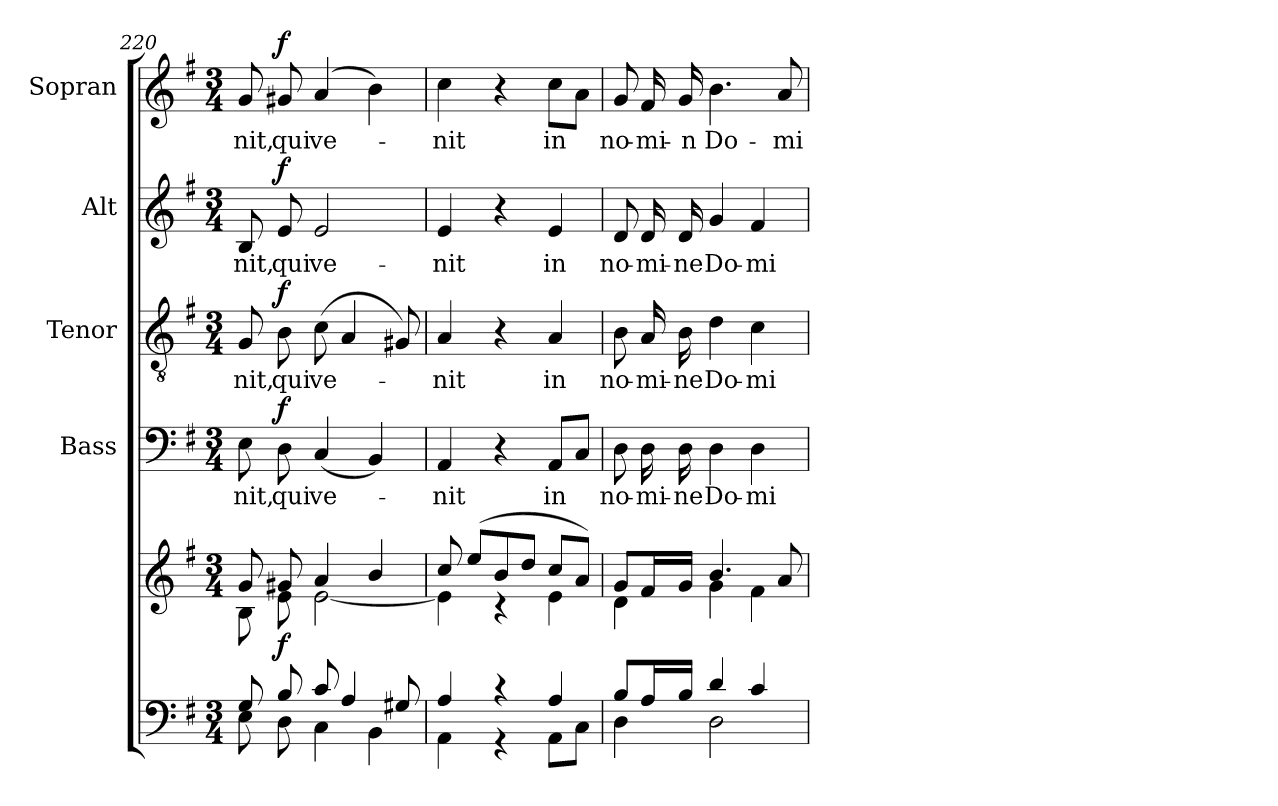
**kern	**kern	**dynam	**kern	**text	**dynam	**kern	**text	**dynam	**kern	**text	**dynam	**kern	**text	**dynam
*part5	*part5	*part5	*part4	*part4	*part4	*part3	*part3	*part3	*part2	*part2	*part2	*part1	*part1	*part1
*staff6	*staff5	*staff5/6	*staff4	*staff4	*staff4	*staff3	*staff3	*staff3	*staff2	*staff2	*staff2	*staff1	*staff1	*staff1
*	*	*	*I"Bass	*	*	*I"Tenor	*	*	*I"Alt	*	*	*I"Sopran	*	*
*	*	*	*I'B.	*	*	*I'T.	*	*	*I'A.	*	*	*I'S.	*	*
*clefF4	*clefG2	*	*clefF4	*	*	*clefGv2	*	*	*clefG2	*	*	*clefG2	*	*
*k[f#]	*k[f#]	*	*k[f#]	*	*	*k[f#]	*	*	*k[f#]	*	*	*k[f#]	*	*
*G:	*G:	*	*G:	*	*	*G:	*	*	*G:	*	*	*G:	*	*
*M3/4	*M3/4	*	*M3/4	*	*	*M3/4	*	*	*M3/4	*	*	*M3/4	*	*
=220	=220	=220	=220	=220	=220	=220	=220	=220	=220	=220	=220	=220	=220	=220
*^	*^	*	*	*	*	*	*	*	*	*	*	*	*	*
!	!	!	!	!	!	!LO:LY:b	!	!	!LO:LY:b	!	!	!LO:LY:b	!	!	!LO:LY:b	!
8G/	8E\	8g/	8B\	.	8E\	-nit,	.	8G/	-nit,	.	8B/	-nit,	.	8g/	-nit,	.
!	!	!	!	!LO:DY:b	!	!LO:LY:b	!LO:DY:a	!	!LO:LY:b	!LO:DY:a	!	!LO:LY:b	!LO:DY:a	!	!LO:LY:b	!LO:DY:a
8B/	8D\	8g#X/	8e\	f	8D\	qui	f	8B\	qui	f	8e/	qui	f	8g#X/	qui	f
!	!	!	!	!	!	!LO:LY:b	!	!	!LO:LY:b	!	!	!LO:LY:b	!	!	!LO:LY:b	!
8c/	4C\	4a/	[<2e\	.	(<4C/	ve-	.	(>8c\	ve-	.	2e/	ve-	.	(4a/	ve-	.
4A/	.	.	.	.	.	.	.	4A/	.	.	.	.	.	.	.	.
.	4BB\	4b/	.	.	4BB/)	.	.	.	.	.	.	.	.	4b\)	.	.
8G#X/	.	.	.	.	.	.	.	8G#X/)	.	.	.	.	.	.	.	.
=221	=221	=221	=221	=221	=221	=221	=221	=221	=221	=221	=221	=221	=221	=221	=221	=221
!	!	!	!	!	!	!LO:LY:b	!	!	!LO:LY:b	!	!	!LO:LY:b	!	!	!LO:LY:b	!
4A/	4AA\	8cc/	4e\]	.	4AA/	-nit	.	4A/	-nit	.	4e/	-nit	.	4cc\	-nit	.
.	.	(>8ee/L	.	.	.	.	.	.	.	.	.	.	.	.	.	.
4r	4r	8b/	4rc	.	4r	.	.	4r	.	.	4r	.	.	4r	.	.
.	.	8dd/J	.	.	.	.	.	.	.	.	.	.	.	.	.	.
!	!	!	!	!	!	!LO:LY:b	!	!	!LO:LY:b	!	!	!LO:LY:b	!	!	!LO:LY:b	!
4A/	8AA\L	8cc/L	4e\	.	8AA/L	in	.	4A/	in	.	4e/	in	.	8cc\L	in	.
.	8C\J	8a/J)	.	.	8C/J	.	.	.	.	.	.	.	.	8a\J	.	.
=222	=222	=222	=222	=222	=222	=222	=222	=222	=222	=222	=222	=222	=222	=222	=222	=222
!	!	!	!	!	!	!LO:LY:b	!	!	!LO:LY:b	!	!	!LO:LY:b	!	!	!LO:LY:b	!
8B/L	4D\	8g/L	4d\	.	8D\	no-	.	8B\	no-	.	8d/	no-	.	8g/	no-	.
!	!	!	!	!	!	!LO:LY:b	!	!	!LO:LY:b	!	!	!LO:LY:b	!	!	!LO:LY:b	!
16A/L	.	16f#/L	.	.	16D\	-mi-	.	16A/	-mi-	.	16d/	-mi-	.	16f#/	-mi-	.
!	!	!	!	!	!	!LO:LY:b	!	!	!LO:LY:b	!	!	!LO:LY:b	!	!	!LO:LY:b	!
16B/JJ	.	16g/JJ	.	.	16D\	-ne	.	16B\	-ne	.	16d/	-ne	.	16g/	-n	.
!	!	!	!	!	!	!LO:LY:b	!	!	!LO:LY:b	!	!	!LO:LY:b	!	!	!LO:LY:b	!
4d/	2D\	4.b/	4g\	.	4D\	Do-	.	4d\	Do-	.	4g/	Do-	.	4.b\	Do-	.
!	!	!	!	!	!	!LO:LY:b	!	!	!LO:LY:b	!	!	!LO:LY:b	!	!	!	!
4c/	.	.	4f#\	.	4D\	-mi-	.	4c\	-mi-	.	4f#/	-mi-	.	.	.	.
!	!	!	!	!	!	!	!	!	!	!	!	!	!	!	!LO:LY:b	!
.	.	8a/	.	.	.	.	.	.	.	.	.	.	.	8a/	-mi-	.
*v	*v	*	*	*	*	*	*	*	*	*	*	*	*	*	*	*
*	*v	*v	*	*	*	*	*	*	*	*	*	*	*	*	*
=	=	=	=	=	=	=	=	=	=	=	=	=	=	=
*-	*-	*-	*-	*-	*-	*-	*-	*-	*-	*-	*-	*-	*-	*-
